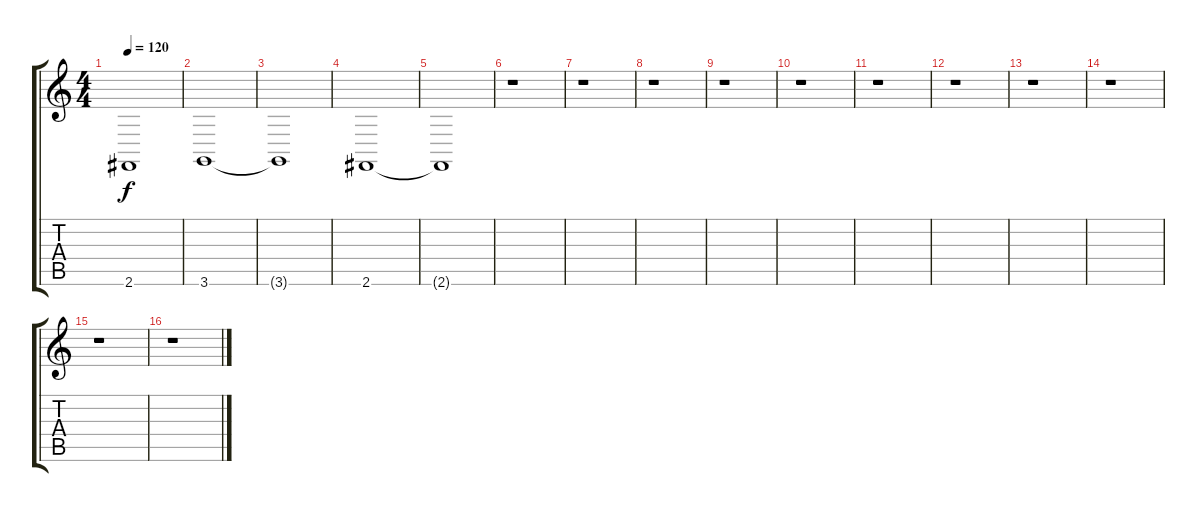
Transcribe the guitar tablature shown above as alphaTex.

\track "" {instrument synthstrings1}
\staff {score tabs}
\tuning (E4 B3 G3 D3 A2 E2) {hide}
\ts (4 4)
\tempo 120
\clef g2
\ks c
2.6{t}.1{dy f} |
3.6.1 |
3.6{t}.1 |
2.6.1 |
2.6{t}.1 |
r.1 |
r.1 |
r.1 |
r.1 |
r.1 |
r.1 |
r.1 |
r.1 |
r.1 |
r.1 |
r.1
